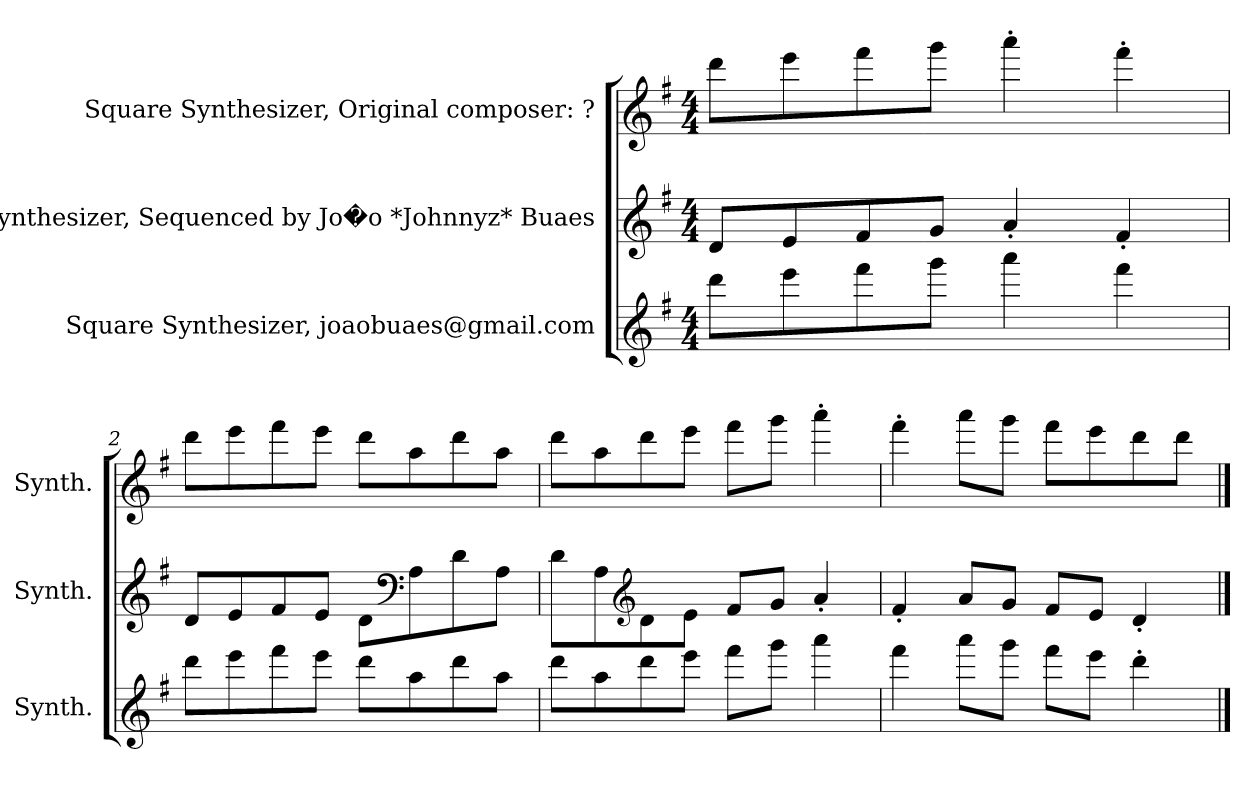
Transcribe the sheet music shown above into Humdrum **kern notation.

**kern	**kern	**kern
*part3	*part2	*part1
*staff3	*staff2	*staff1
*I"Square Synthesizer, joaobuaes@gmail.com	*I"Square Synthesizer, Sequenced by Jo�o *Johnnyz* Buaes	*I"Square Synthesizer, Original composer: ?
*I'Synth.	*I'Synth.	*I'Synth.
*clefG2	*clefG2	*clefG2
*k[f#]	*k[f#]	*k[f#]
*M4/4	*M4/4	*M4/4
*MM112	*MM112	*MM112
=1	=1	=1
8ddd\L	8d/L	8ddd\L
8eee\	8e/	8eee\
8fff#\	8f#/	8fff#\
8ggg\J	8g/J	8ggg\J
4aaa\	4a'/	4aaa'\
4fff#\	4f#'/	4fff#'\
!!LO:LB:g=z
=2	=2	=2
8ddd\L	8d/L	8ddd\L
8eee\	8e/	8eee\
8fff#\	8f#/	8fff#\
8eee\J	8e/J	8eee\J
8ddd\L	8d\L	8ddd\L
*	*clefF4	*
8aa\	8A\	8aa\
8ddd\	8d\	8ddd\
8aa\J	8A\J	8aa\J
=3	=3	=3
8ddd\L	8d\L	8ddd\L
8aa\	8A\	8aa\
*	*clefG2	*
8ddd\	8d\	8ddd\
8eee\J	8e\J	8eee\J
8fff#\L	8f#/L	8fff#\L
8ggg\J	8g/J	8ggg\J
4aaa\	4a'/	4aaa'\
=4	=4	=4
4fff#\	4f#'/	4fff#'\
8aaa\L	8a/L	8aaa\L
8ggg\J	8g/J	8ggg\J
8fff#\L	8f#/L	8fff#\L
8eee\J	8e/J	8eee\
4ddd'\	4d'/	8ddd\
.	.	8ddd\J
==	==	==
*-	*-	*-
